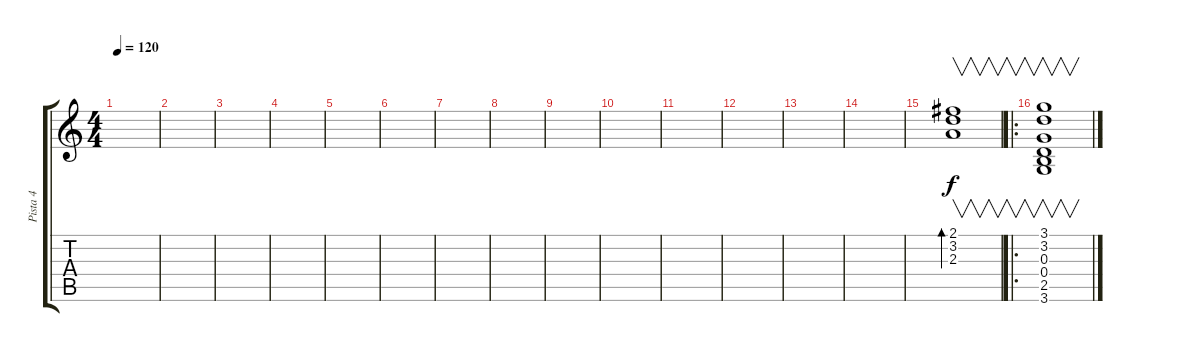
\track ("Pista 4" "Pista 4") {instrument acousticbass}
\staff {score tabs}
\tuning (E4 B3 G3 D3 A2 E2) {hide}
\ts (4 4)
\tempo 120
\clef g2
\ks c
|
|
|
|
|
|
|
|
|
|
|
|
|
|
(2.1 3.2 2.3).1{v bd 240} |
\ro
(3.1 3.2 0.3 0.4 2.5 3.6).1{v}
